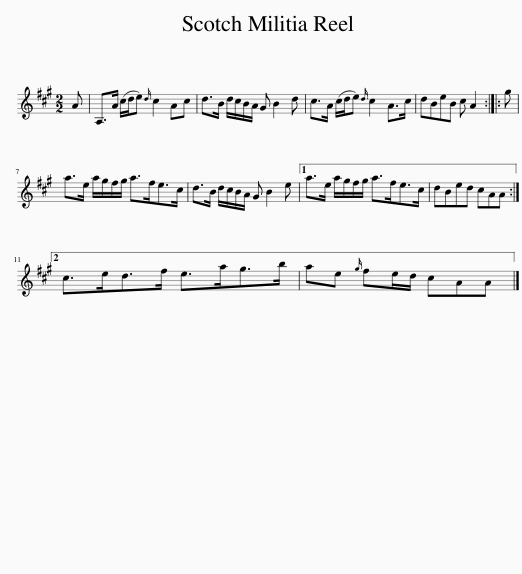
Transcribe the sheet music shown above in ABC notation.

X:1
L:1/8
M:2/2
I:linebreak $
K:A
V:1 treble
V:1
 A | A,>A (c/d/e){d} c2 Ac | d>B d/c/B/A/ G B2 d | c>A (c/d/e){d} c2 A>c | dBeB c A2 :: %5
 g |$ a>e a/g/f/g/ a>fe>c | d>B d/c/B/A/ G B2 e |1 a>e a/g/f/g/ a>fe>c | dBed cAA :|2$ %10
 c>ed>f e>ag>b | ae{g} fe/d/ cAA |] %12
